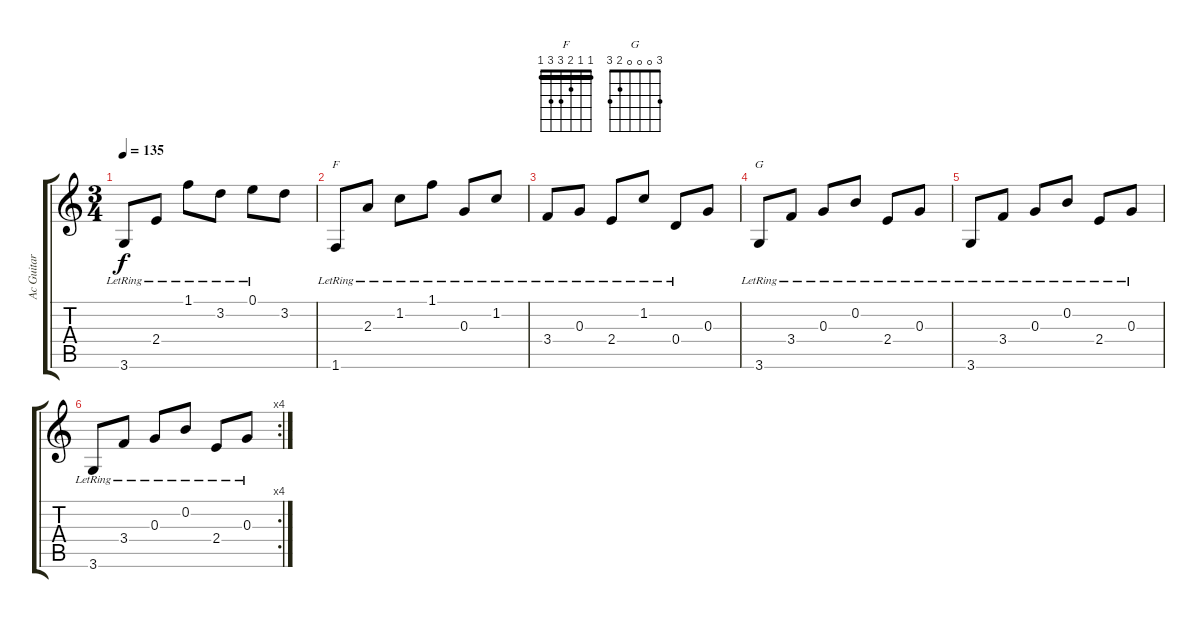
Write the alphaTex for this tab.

\track ("Ac Guitar" "Ac Guitar") {instrument acousticguitarsteel}
\staff {score tabs}
\tuning (E4 B3 G3 D3 A2 E2) {hide}
\chord ("F" 1 1 2 3 3 1) {barre 1}
\chord ("G" 3 0 0 0 2 3)
\ts (3 4)
\tempo 135
\clef g2
\ks c
3.6{lr}.8{dy f} 2.4{lr}.8 1.1{lr}.8 3.2{lr}.8 0.1{lr}.8 3.2.8 |
1.6{lr}.8{ch "F"} 2.3{lr}.8 1.2{lr}.8 1.1{lr}.8 0.3{lr}.8 1.2{lr}.8 |
3.4{lr}.8 0.3{lr}.8 2.4{lr}.8 1.2{lr}.8 0.4{lr}.8 0.3.8 |
3.6{lr}.8{ch "G"} 3.4{lr}.8 0.3{lr}.8 0.2{lr}.8 2.4{lr}.8 0.3{lr}.8 |
3.6{lr}.8 3.4{lr}.8 0.3{lr}.8 0.2{lr}.8 2.4{lr}.8 0.3{lr}.8 |
\rc 4
3.6{lr}.8 3.4{lr}.8 0.3{lr}.8 0.2{lr}.8 2.4{lr}.8 0.3{lr}.8
